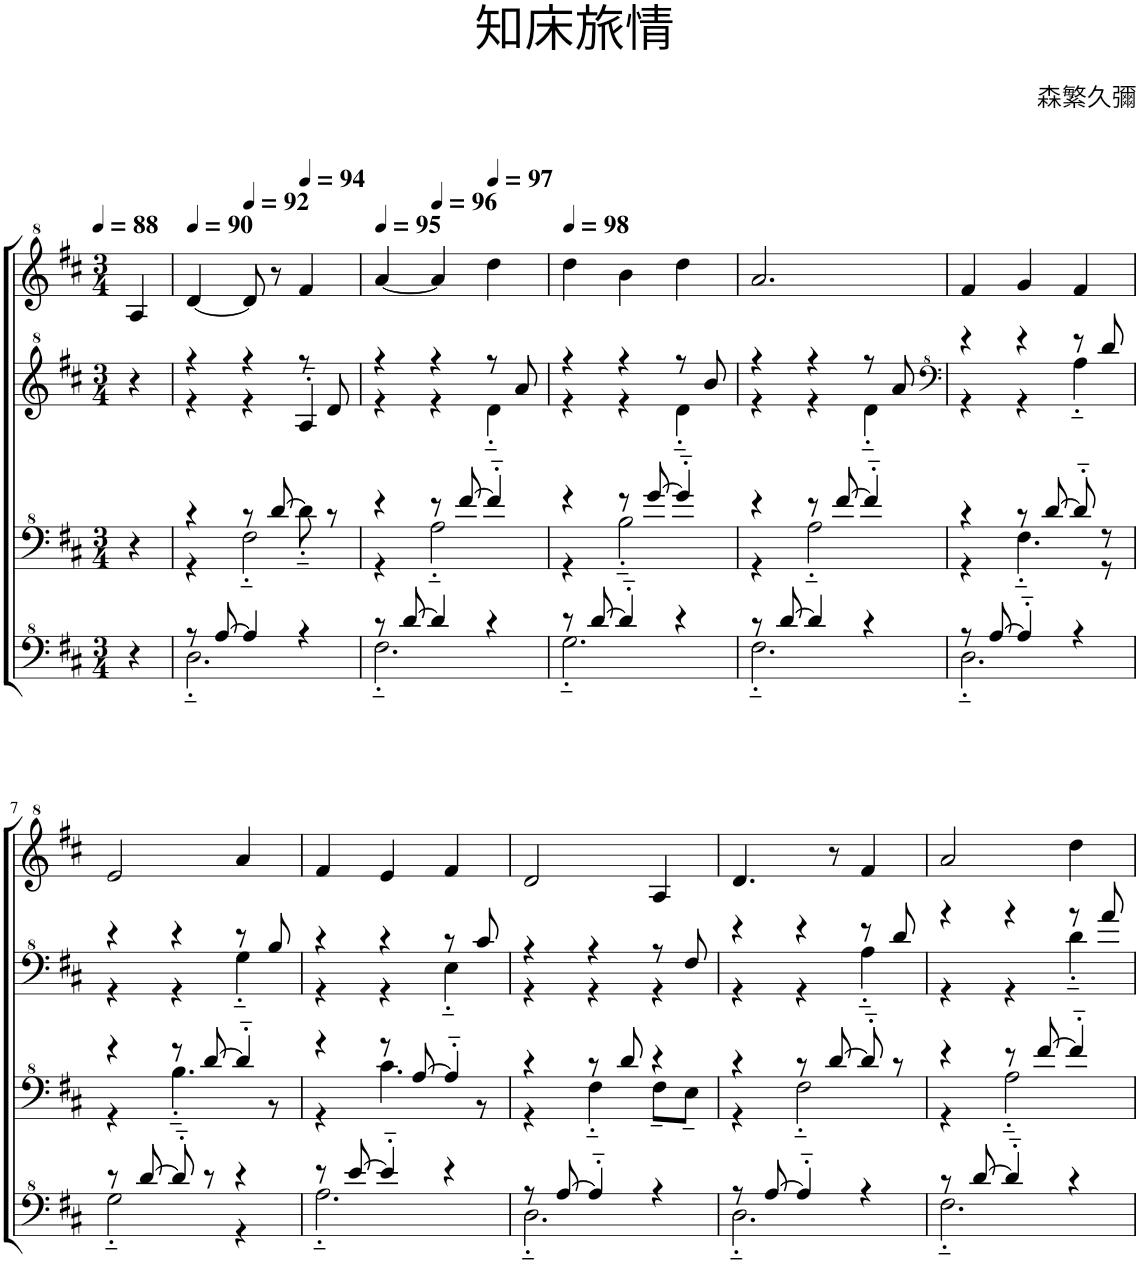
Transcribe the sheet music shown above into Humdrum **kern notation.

**kern	**kern	**kern	**kern
*part1	*part1	*part1	*part1
*staff4	*staff3	*staff2	*staff1
*I"Model III	*	*	*
*clefF^4	*clefF^4	*clefG^2	*clefG^2
*k[f#c#]	*k[f#c#]	*k[f#c#]	*k[f#c#]
*M3/4	*M3/4	*M3/4	*M3/4
*MM88	*MM88	*MM88	*MM88
=1	=1	=1	=1
4r	4r	4r	4a/
=2	=2	=2	=2
*	*	*	*MM90
*^	*^	*^	*
8r	2.d'~\	4r	4r	4r	4r	[4dd/
[8a/	.	.	.	.	.	.
*	*	*	*	*	*	*MM92
4a/]	.	2f#'~\	8r	4r	4r	8dd/]
.	.	.	[8dd/	.	.	8r
*	*	*	*	*	*	*MM94
4r	.	.	8dd'~\]	8r	4a'~/	4ff#/
.	.	.	8r	8dd/	.	.
=3	=3	=3	=3	=3	=3	=3
*	*	*	*	*	*	*MM95
8r	2.f#'~\	4r	4r	4r	4r	[4aa/
[8dd/	.	.	.	.	.	.
*	*	*	*	*	*	*MM96
4dd/]	.	2a'~\	8r	4r	4r	4aa/]
.	.	.	[8ff#/	.	.	.
*	*	*	*	*	*	*MM97
4r	.	.	4ff#'~/]	8r	4dd'~\	4ddd\
.	.	.	.	8aa/	.	.
=4	=4	=4	=4	=4	=4	=4
*	*	*	*	*	*	*MM98
8r	2.g'~\	4r	4r	4r	4r	4ddd\
[8dd/	.	.	.	.	.	.
4dd'~/]	.	2b'~\	8r	4r	4r	4bb\
.	.	.	[8gg/	.	.	.
4r	.	.	4gg'~/]	8r	4dd'~\	4ddd\
.	.	.	.	8bb/	.	.
=5	=5	=5	=5	=5	=5	=5
8r	2.f#'~\	4r	4r	4r	4r	2.aa/
[8dd/	.	.	.	.	.	.
4dd/]	.	2a'~\	8r	4r	4r	.
.	.	.	[8ff#/	.	.	.
4r	.	.	4ff#'~/]	8r	4dd'~\	.
.	.	.	.	8aa/	.	.
=6	=6	=6	=6	=6	=6	=6
*	*	*	*	*clefF^4	*	*
8r	2.d'~\	4r	4r	4r	4r	4ff#/
[8a/	.	.	.	.	.	.
4a'~/]	.	4.f#'~\	8r	4r	4r	4gg/
.	.	.	[8dd/	.	.	.
4r	.	.	8dd'~/]	8r	4a'~\	4ff#/
.	.	8r	8r	8dd/	.	.
!!LO:LB:g=z
=7	=7	=7	=7	=7	=7	=7
8r	2g'~\	4r	4r	4r	4r	2ee/
[8dd/	.	.	.	.	.	.
8dd'~/]	.	4.b'~\	8r	4r	4r	.
8r	.	.	[8dd/	.	.	.
4r	4r	.	4dd'~/]	8r	4g'~\	4aa/
.	.	8r	.	8b/	.	.
=8	=8	=8	=8	=8	=8	=8
8r	2.a'~\	4r	4r	4r	4r	4ff#/
[8ee/	.	.	.	.	.	.
4ee'~/]	.	4.cc#\	8r	4r	4r	4ee/
.	.	.	[8a/	.	.	.
4r	.	.	4a'~/]	8r	4e'~\	4ff#/
.	.	8r	.	8cc#/	.	.
=9	=9	=9	=9	=9	=9	=9
8r	2.d'~\	4r	4r	4r	4r	2dd/
[8a/	.	.	.	.	.	.
4a'~/]	.	4f#'~\	8r	4r	4r	.
.	.	.	8dd/	.	.	.
4r	.	8f#~\L	4r	8r	4r	4a/
.	.	8e~\J	.	8f#/	.	.
=10	=10	=10	=10	=10	=10	=10
8r	2.d'~\	4r	4r	4r	4r	4.dd/
[8a/	.	.	.	.	.	.
4a'~/]	.	2f#'~\	8r	4r	4r	.
.	.	.	[8dd/	.	.	8r
4r	.	.	8dd'~/]	8r	4a'~\	4ff#/
.	.	.	8r	8dd/	.	.
=11	=11	=11	=11	=11	=11	=11
8r	2.f#'~\	4r	4r	4r	4r	2aa/
[8dd/	.	.	.	.	.	.
4dd'~/]	.	2a'~\	8r	4r	4r	.
.	.	.	[8ff#/	.	.	.
4r	.	.	4ff#'~/]	8r	4dd'~\	4ddd\
.	.	.	.	8aa/	.	.
*v	*v	*	*	*	*	*
*	*v	*v	*	*	*
*	*	*v	*v	*
=	=	=	=
*-	*-	*-	*-
